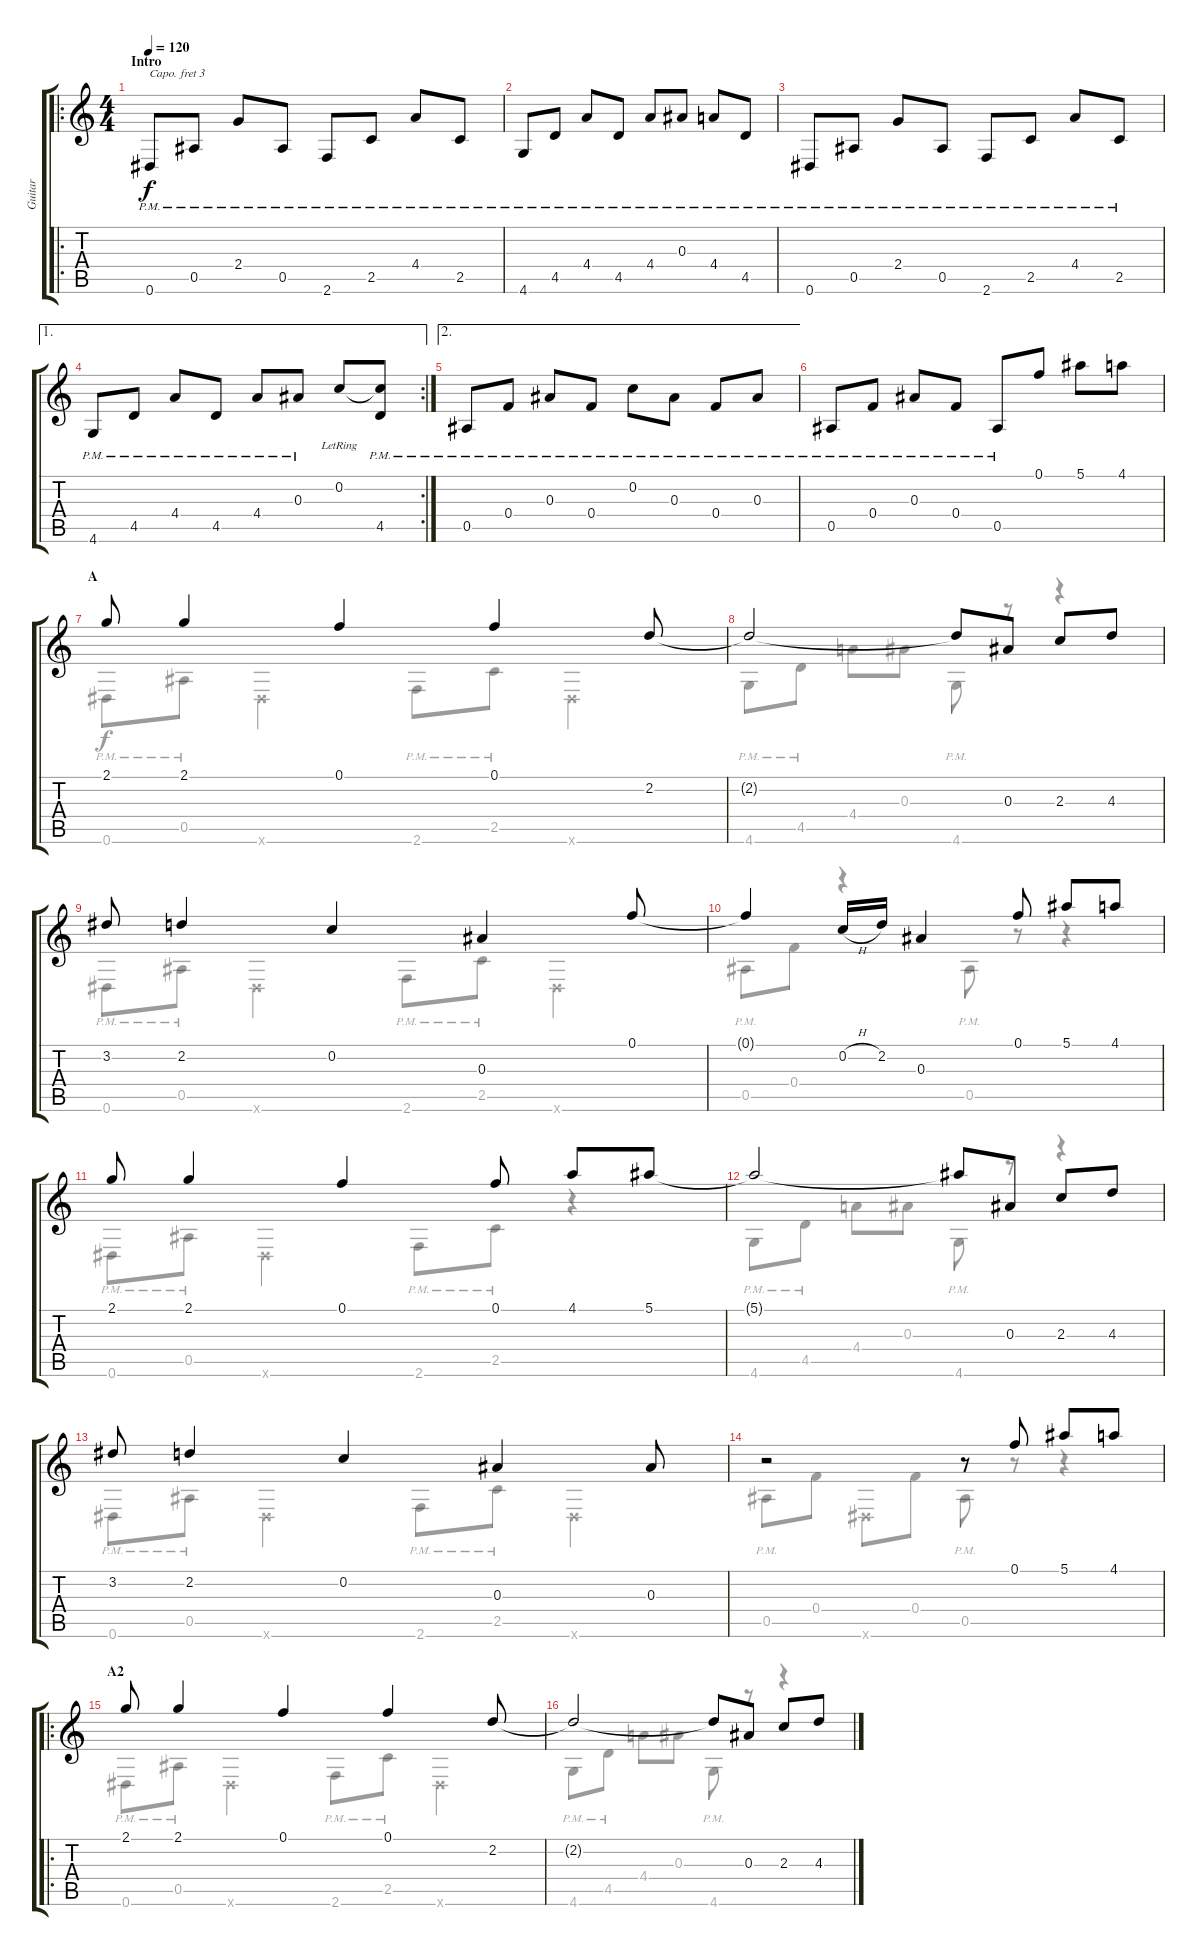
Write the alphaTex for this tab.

\track ("Guitar" "Guitar") {instrument acousticguitarsteel}
\staff {score tabs}
\capo 3
\tuning (D4 A3 G3 D3 G2 C2) {hide}
\voice
\ro
\ts (4 4)
\section ("" "Intro")
\tempo 120
\clef g2
\ks c
0.6{pm}.8{dy f instrument acousticguitarsteel} 0.5{pm}.8 2.4{pm}.8 0.5{pm}.8 2.6{pm}.8 2.5{pm}.8 4.4{pm}.8 2.5{pm}.8 |
4.6{pm}.8 4.5{pm}.8 4.4{pm}.8 4.5{pm}.8 4.4{pm}.8 0.3{pm}.8 4.4{pm}.8 4.5{pm}.8 |
0.6{pm}.8 0.5{pm}.8 2.4{pm}.8 0.5{pm}.8 2.6{pm}.8 2.5{pm}.8 4.4{pm}.8 2.5{pm}.8 |
\ae 1
\rc 2
4.6{pm}.8 4.5{pm}.8 4.4{pm}.8 4.5{pm}.8 4.4{pm}.8 0.3{pm}.8 0.2{lr}.8 (0.2{t} 4.5{pm}).8 |
\ae 2
0.5{pm}.8 0.4{pm}.8 0.3{pm}.8 0.4{pm}.8 0.2{pm}.8 0.3{pm}.8 0.4{pm}.8 0.3{pm}.8 |
0.5{pm}.8 0.4{pm}.8 0.3{pm}.8 0.4{pm}.8 0.5{pm}.8 0.1.8 5.1.8 4.1.8 |
\section ("" "A")
2.1.8 2.1.4 0.1.4 0.1.4 2.2.8 |
2.2{t}.2 2.2{t}.8 0.3.8 2.3.8 4.3.8 |
3.2.8 2.2.4 0.2.4 0.3.4 0.1.8 |
0.1{t}.4 0.2{h}.16 2.2.16 0.3.4 0.1.8 5.1.8 4.1.8 |
2.1.8 2.1.4 0.1.4 0.1.8 4.1.8 5.1.8 |
5.1{t}.2 5.1{t}.8 0.3.8 2.3.8 4.3.8 |
3.2.8 2.2.4 0.2.4 0.3.4 0.3.8 |
r.2 r.8 0.1.8 5.1.8 4.1.8 |
\ro
\section ("" "A2")
2.1.8 2.1.4 0.1.4 0.1.4 2.2.8 |
2.2{t}.2 2.2{t}.8 0.3.8 2.3.8 4.3.8
\voice
\clef g2
\ottava regular
\simile none
\ks c
|
|
|
|
|
|
0.6{pm}.8 0.5{pm}.8 0.6{x}.4 2.6{pm}.8 2.5{pm}.8 0.6{x}.4 |
4.6{pm}.8 4.5{pm}.8 4.4.8 0.3.8 4.6{pm}.8 r.8 r.4 |
0.6{pm}.8 0.5{pm}.8 0.6{x}.4 2.6{pm}.8 2.5{pm}.8 0.6{x}.4 |
0.5{pm}.8 0.4.8 r.4 0.5{pm}.8 r.8 r.4 |
0.6{pm}.8 0.5{pm}.8 0.6{x}.4 2.6{pm}.8 2.5{pm}.8 r.4 |
4.6{pm}.8 4.5{pm}.8 4.4.8 0.3.8 4.6{pm}.8 r.8 r.4 |
0.6{pm}.8 0.5{pm}.8 0.6{x}.4 2.6{pm}.8 2.5{pm}.8 0.6{x}.4 |
0.5{pm}.8 0.4.8 0.6{x}.8 0.4.8 0.5{pm}.8 r.8 r.4 |
0.6{pm}.8 0.5{pm}.8 0.6{x}.4 2.6{pm}.8 2.5{pm}.8 0.6{x}.4 |
4.6{pm}.8 4.5{pm}.8 4.4.8 0.3.8 4.6{pm}.8 r.8 r.4
